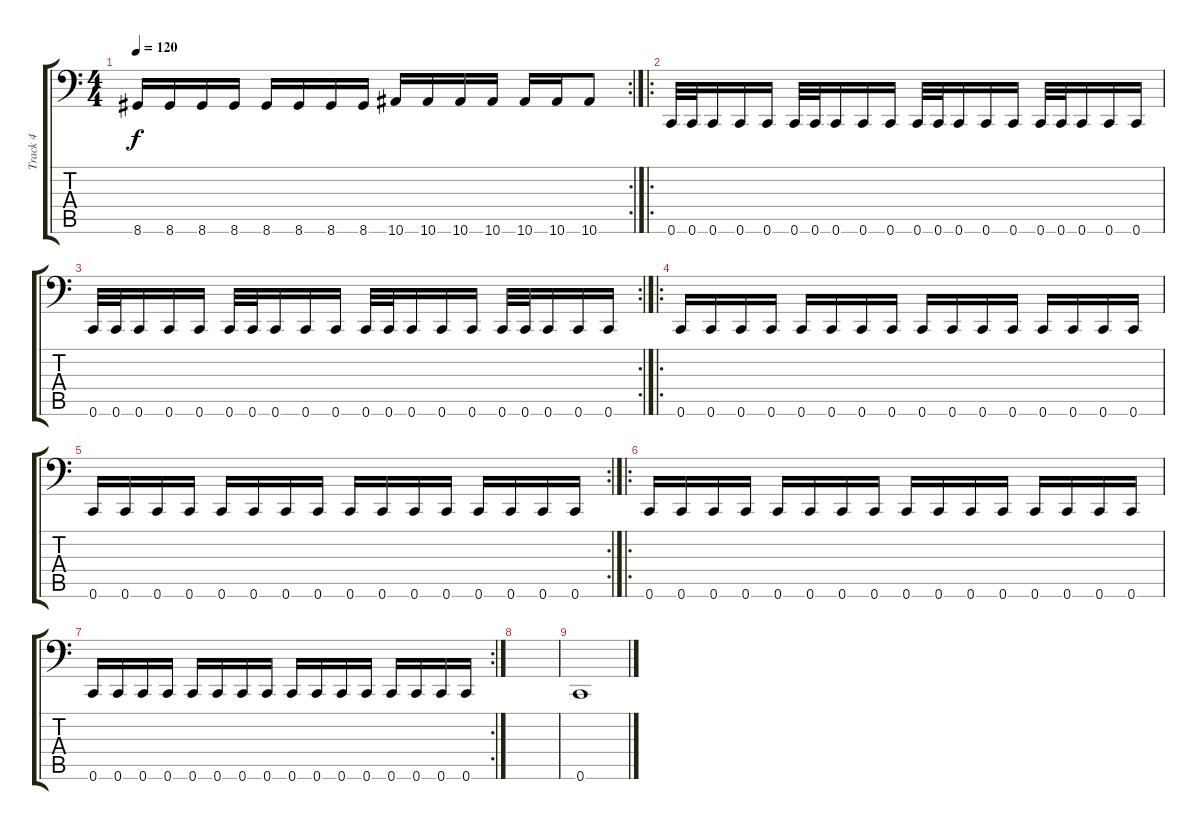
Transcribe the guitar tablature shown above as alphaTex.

\track ("Track 4" "Track 4") {instrument electricbasspick}
\staff {score tabs}
\tuning (D3 A2 F2 C2 G1 C1) {hide}
\rc 2
\ts (4 4)
\tempo 120
\clef f4
\ks c
8.6{t}.16{dy f} 8.6.16 8.6.16 8.6.16 8.6.16 8.6.16 8.6.16 8.6.16 10.6.16 10.6.16 10.6.16 10.6.16 10.6.16 10.6.16 10.6.8 |
\ro
0.6.32 0.6.32 0.6.16 0.6.16 0.6.16 0.6.32 0.6.32 0.6.16 0.6.16 0.6.16 0.6.32 0.6.32 0.6.16 0.6.16 0.6.16 0.6.32 0.6.32 0.6.16 0.6.16 0.6.16 |
\rc 2
0.6.32 0.6.32 0.6.16 0.6.16 0.6.16 0.6.32 0.6.32 0.6.16 0.6.16 0.6.16 0.6.32 0.6.32 0.6.16 0.6.16 0.6.16 0.6.32 0.6.32 0.6.16 0.6.16 0.6.16 |
\ro
0.6.16 0.6.16 0.6.16 0.6.16 0.6.16 0.6.16 0.6.16 0.6.16 0.6.16 0.6.16 0.6.16 0.6.16 0.6.16 0.6.16 0.6.16 0.6.16 |
\rc 2
0.6.16 0.6.16 0.6.16 0.6.16 0.6.16 0.6.16 0.6.16 0.6.16 0.6.16 0.6.16 0.6.16 0.6.16 0.6.16 0.6.16 0.6.16 0.6.16 |
\ro
0.6.16 0.6.16 0.6.16 0.6.16 0.6.16 0.6.16 0.6.16 0.6.16 0.6.16 0.6.16 0.6.16 0.6.16 0.6.16 0.6.16 0.6.16 0.6.16 |
\rc 2
0.6.16 0.6.16 0.6.16 0.6.16 0.6.16 0.6.16 0.6.16 0.6.16 0.6.16 0.6.16 0.6.16 0.6.16 0.6.16 0.6.16 0.6.16 0.6.16 |
|
0.6.1
